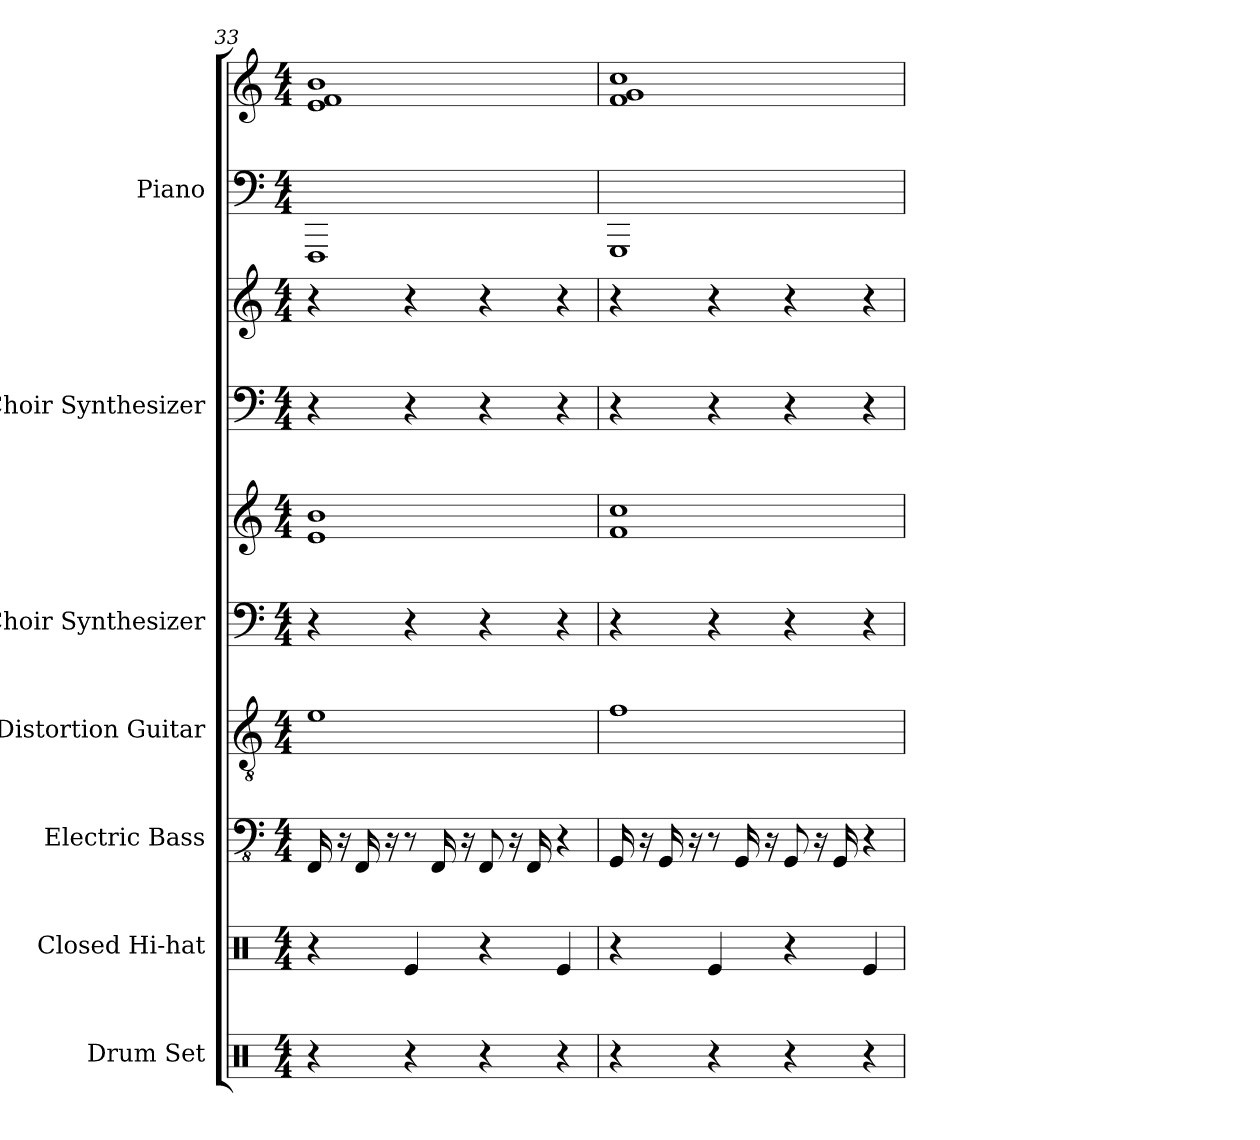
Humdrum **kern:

**kern	**kern	**kern	**kern	**kern	**kern	**kern	**kern	**kern	**kern
*part7	*part6	*part5	*part4	*part3	*part3	*part2	*part2	*part1	*part1
*staff10	*staff9	*staff8	*staff7	*staff6	*staff5	*staff4	*staff3	*staff2	*staff1
*I"Drum Set	*I"Closed Hi-hat	*I"Electric Bass	*I"Distortion Guitar	*I"Choir Synthesizer	*	*I"Choir Synthesizer	*	*I"Piano	*
*I'Drums	*I'Cl HH	*I'El. B.	*I'Dist. Guit.	*I'Synth.	*	*I'Synth.	*	*I'Pno.	*
*clefX	*clefX	*clefFv4	*clefGv2	*clefF4	*clefG2	*clefF4	*clefG2	*clefF4	*clefG2
*k[]	*k[]	*k[]	*k[]	*k[]	*k[]	*k[]	*k[]	*k[]	*k[]
*M4/4	*M4/4	*M4/4	*M4/4	*M4/4	*M4/4	*M4/4	*M4/4	*M4/4	*M4/4
=33	=33	=33	=33	=33	=33	=33	=33	=33	=33
4r	4r	16FFF	1e	4r	1e 1b	4r	4r	1FFF	1e 1f 1b
.	.	16r	.	.	.	.	.	.	.
.	.	16FFF	.	.	.	.	.	.	.
.	.	16r	.	.	.	.	.	.	.
4r	4Re	8r	.	4r	.	4r	4r	.	.
.	.	16FFF	.	.	.	.	.	.	.
.	.	16r	.	.	.	.	.	.	.
4r	4r	8FFF	.	4r	.	4r	4r	.	.
.	.	16r	.	.	.	.	.	.	.
.	.	16FFF	.	.	.	.	.	.	.
4r	4Re	4r	.	4r	.	4r	4r	.	.
=34	=34	=34	=34	=34	=34	=34	=34	=34	=34
4r	4r	16GGG	1f	4r	1f 1cc	4r	4r	1GGG	1f 1g 1cc
.	.	16r	.	.	.	.	.	.	.
.	.	16GGG	.	.	.	.	.	.	.
.	.	16r	.	.	.	.	.	.	.
4r	4Re	8r	.	4r	.	4r	4r	.	.
.	.	16GGG	.	.	.	.	.	.	.
.	.	16r	.	.	.	.	.	.	.
4r	4r	8GGG	.	4r	.	4r	4r	.	.
.	.	16r	.	.	.	.	.	.	.
.	.	16GGG	.	.	.	.	.	.	.
4r	4Re	4r	.	4r	.	4r	4r	.	.
=	=	=	=	=	=	=	=	=	=
*-	*-	*-	*-	*-	*-	*-	*-	*-	*-
